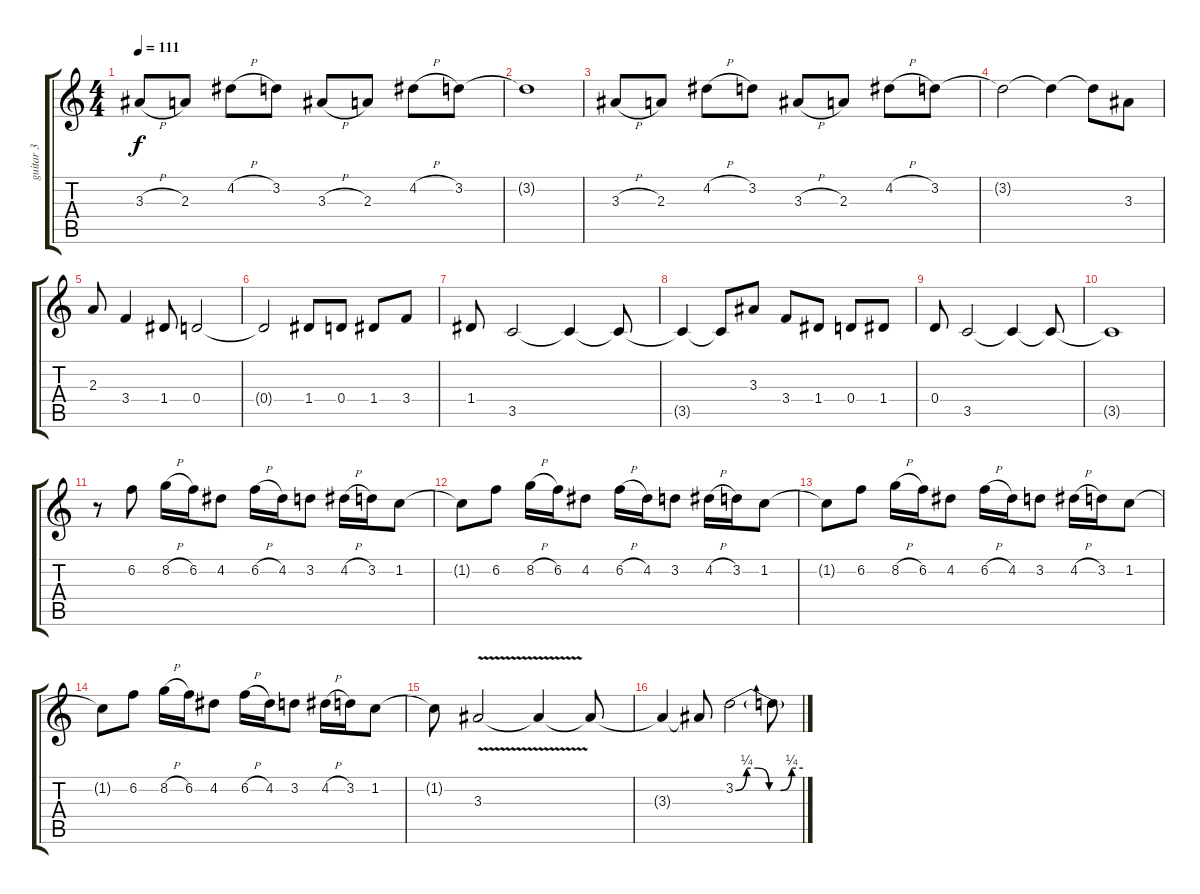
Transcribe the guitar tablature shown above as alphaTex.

\track ("guitar 3" "guitar 3") {instrument electricguitarjazz}
\staff {score tabs}
\tuning (E4 B3 G3 D3 A2 C2) {hide}
\ts (4 4)
\tempo 111
\clef g2
\ks c
3.3{h}.8{dy f} 2.3.8 4.2{h}.8 3.2.8 3.3{h}.8 2.3.8 4.2{h}.8 3.2.8 |
3.2{t}.1 |
3.3{h}.8 2.3.8 4.2{h}.8 3.2.8 3.3{h}.8 2.3.8 4.2{h}.8 3.2.8 |
3.2{t}.2 3.2{t}.4 3.2{t}.8 3.3.8 |
2.3.8 3.4.4 1.4.8 0.4.2 |
0.4{t}.2 1.4.8 0.4.8 1.4.8 3.4.8 |
1.4.8 3.5.2 3.5{t}.4 3.5{t}.8 |
3.5{t}.4 3.5{t}.8 3.3.8 3.4.8 1.4.8 0.4.8 1.4.8 |
0.4.8 3.5.2 3.5{t}.4 3.5{t}.8 |
3.5{t}.1 |
r.8 6.2.8 8.2{h}.16 6.2.16 4.2.8 6.2{h}.16 4.2.16 3.2.8 4.2{h}.16 3.2.16 1.2.8 |
1.2{t}.8 6.2.8 8.2{h}.16 6.2.16 4.2.8 6.2{h}.16 4.2.16 3.2.8 4.2{h}.16 3.2.16 1.2.8 |
1.2{t}.8 6.2.8 8.2{h}.16 6.2.16 4.2.8 6.2{h}.16 4.2.16 3.2.8 4.2{h}.16 3.2.16 1.2.8 |
1.2{t}.8 6.2.8 8.2{h}.16 6.2.16 4.2.8 6.2{h}.16 4.2.16 3.2.8 4.2{h}.16 3.2.16 1.2.8 |
1.2{t}.8 3.3{v}.2 3.3{t}.4 3.3{t}.8 |
3.3{t}.4 3.3{t}.8 3.2{be (custom 0 0 10 1 20 1 30 0 40 0 50 1 60 1)}.2 3.2{t}.8
